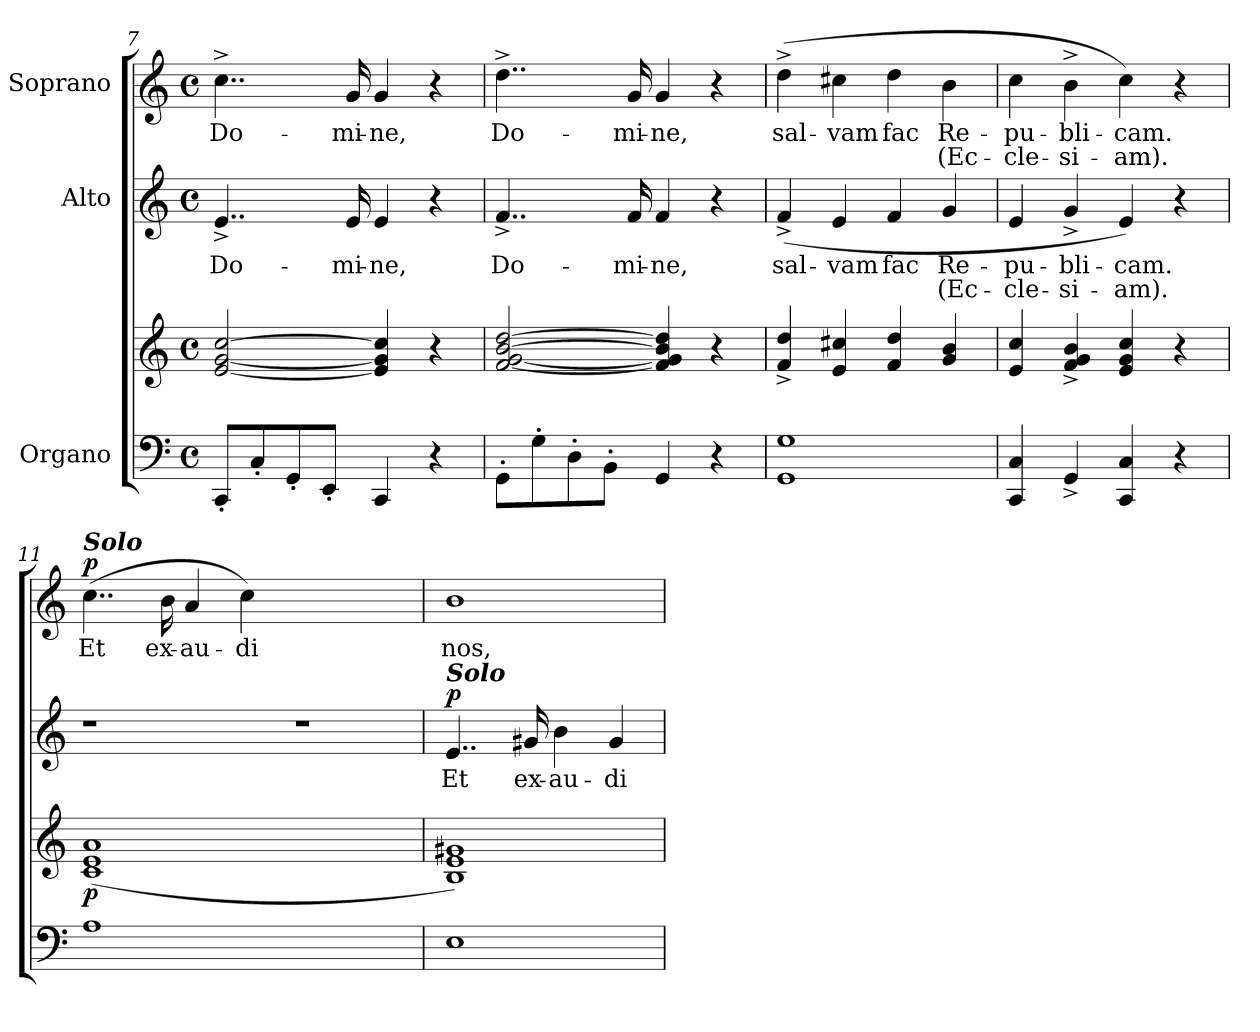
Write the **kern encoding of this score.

**kern	**kern	**dynam	**kern	**text	**text	**dynam	**kern	**text	**text	**dynam
*part3	*part3	*part3	*part2	*part2	*part2	*part2	*part1	*part1	*part1	*part1
*staff4	*staff3	*staff3/4	*staff2	*staff2	*staff2	*staff2	*staff1	*staff1	*staff1	*staff1
*I"Organo	*	*	*I"Alto	*	*	*	*I"Soprano	*	*	*
*clefF4	*clefG2	*	*clefG2	*	*	*	*clefG2	*	*	*
*k[]	*k[]	*	*k[]	*	*	*	*k[]	*	*	*
*C:	*C:	*	*C:	*	*	*	*C:	*	*	*
*M4/4	*M4/4	*	*M4/4	*	*	*	*M4/4	*	*	*
*met(c)	*met(c)	*	*met(c)	*	*	*	*met(c)	*	*	*
=7	=7	=7	=7	=7	=7	=7	=7	=7	=7	=7
!	!	!	!	!LO:LY:b:color=#000000	!	!	!	!	!	!
!	!	!	!	!	!	!	!	!LO:LY:b:color=#000000	!	!
8CC'i/L	[<2ei/ [<2gi [>2cci	.	4..e^i/	Do-	.	.	4..cc^i\	Do-	.	.
8C'i/	.	.	.	.	.	.	.	.	.	.
8GG'i/	.	.	.	.	.	.	.	.	.	.
8EE'i/J	.	.	.	.	.	.	.	.	.	.
!	!	!	!	!LO:LY:b:color=#000000	!	!	!	!	!	!
!	!	!	!	!	!	!	!	!LO:LY:b:color=#000000	!	!
.	.	.	16ei/	-mi-	.	.	16gi/	-mi-	.	.
!	!	!	!	!LO:LY:b:color=#000000	!	!	!	!	!	!
!	!	!	!	!	!	!	!	!LO:LY:b:color=#000000	!	!
4CCi/	4ei/] 4gi] 4cci]	.	4ei/	-ne,	.	.	4gi/	-ne,	.	.
4r	4r	.	4r	.	.	.	4r	.	.	.
=8	=8	=8	=8	=8	=8	=8	=8	=8	=8	=8
!	!	!	!	!LO:LY:b:color=#000000	!	!	!	!	!	!
!	!	!	!	!	!	!	!	!LO:LY:b:color=#000000	!	!
8GG'i\L	[<2fi/ [>2gi [>2bi [>2ddi	.	4..f^i/	Do-	.	.	4..dd^i\	Do-	.	.
8G'i\	.	.	.	.	.	.	.	.	.	.
8D'i\	.	.	.	.	.	.	.	.	.	.
8BB'i\J	.	.	.	.	.	.	.	.	.	.
!	!	!	!	!LO:LY:b:color=#000000	!	!	!	!	!	!
!	!	!	!	!	!	!	!	!LO:LY:b:color=#000000	!	!
.	.	.	16fi/	-mi-	.	.	16gi/	-mi-	.	.
!	!	!	!	!LO:LY:b:color=#000000	!	!	!	!	!	!
!	!	!	!	!	!	!	!	!LO:LY:b:color=#000000	!	!
4GGi/	4fi/] 4gi] 4bi] 4ddi]	.	4fi/	-ne,	.	.	4gi/	-ne,	.	.
4r	4r	.	4r	.	.	.	4r	.	.	.
=9	=9	=9	=9	=9	=9	=9	=9	=9	=9	=9
*^	*	*	*	*	*	*	*	*	*	*
!	!	!	!	!	!LO:LY:b:color=#000000	!	!	!	!	!	!
!	!	!	!	!	!	!	!	!	!LO:LY:b:color=#000000	!	!
1Gi	1GGi	4fi/^ 4ddi^	.	(4f^i/	sal-	.	.	(4dd^i\	sal-	.	.
!	!	!	!	!	!LO:LY:b:color=#000000	!	!	!	!	!	!
!	!	!	!	!	!	!	!	!	!LO:LY:b:color=#000000	!	!
.	.	4ei/ 4cc#Xi	.	4ei/	-vam	.	.	4cc#Xi\	-vam	.	.
!	!	!	!	!	!LO:LY:b:color=#000000	!	!	!	!	!	!
!	!	!	!	!	!	!	!	!	!LO:LY:b:color=#000000	!	!
.	.	4fi/ 4ddi	.	4fi/	fac	.	.	4ddi\	fac	.	.
!	!	!	!	!	!LO:LY:b:color=#000000	!LO:LY:b:color=#000000	!	!	!	!	!
!	!	!	!	!	!	!	!	!	!LO:LY:b:color=#000000	!LO:LY:b:color=#000000	!
.	.	4gi/ 4bi	.	4gi/	Re-	(Ec-	.	4bi\	-Re-	(Ec-	.
*v	*v	*	*	*	*	*	*	*	*	*	*
=10	=10	=10	=10	=10	=10	=10	=10	=10	=10	=10
!	!	!	!	!LO:LY:b:color=#000000	!LO:LY:b:color=#000000	!	!	!	!	!
!	!	!	!	!	!	!	!	!LO:LY:b:color=#000000	!LO:LY:b:color=#000000	!
4CCi/ 4Ci	4ei/ 4cci	.	4ei/	-pu-	-cle-	.	4cci\	-pu-	-cle-	.
!	!	!	!	!LO:LY:b:color=#000000	!LO:LY:b:color=#000000	!	!	!	!	!
!	!	!	!	!	!	!	!	!LO:LY:b:color=#000000	!LO:LY:b:color=#000000	!
4GG^i/	4fi/^ 4gi^ 4bi^	.	4g^i/	-bli-	-si-	.	4b^i\	-bli-	-si-	.
!	!	!	!	!LO:LY:b:color=#000000	!LO:LY:b:color=#000000	!	!	!	!	!
!	!	!	!	!	!	!	!	!LO:LY:b:color=#000000	!LO:LY:b:color=#000000	!
4CCi/ 4Ci	4ei/ 4gi 4cci	.	4ei/)	-cam.	-am).	.	4cci\)	cam.	-am).	.
4r	4r	.	4r	.	.	.	4r	.	.	.
!!LO:LB:g=z
=11	=11	=11	=11	=11	=11	=11	=11	=11	=11	=11
!	!	!	!	!	!	!	!LO:TX:a:Bi:t=Solo	!	!	!
!	!	!	!	!	!	!	!	!LO:LY:b:color=#000000	!	!
1Ai	(1ci 1ei 1ai	p	1r	.	.	.	(4..cci\	Et	.	p
!	!	!	!	!	!	!	!	!LO:LY:b:color=#000000	!	!
.	.	.	.	.	.	.	16bi\	ex-	.	.
!	!	!	!	!	!	!	!	!LO:LY:b:color=#000000	!	!
.	.	.	.	.	.	.	4ai/	-au-	.	.
!	!	!	!	!	!	!	!	!LO:LY:b:color=#000000	!	!
.	.	.	.	.	.	.	4cci\)	-di	.	.
1ryy	1ryy	.	1r	.	.	.	1ryy	.	.	.
=12	=12	=12	=12	=12	=12	=12	=12	=12	=12	=12
!	!	!	!	!LO:LY:b:color=#000000	!	!	!	!	!	!
!	!	!	!LO:TX:a:Bi:t=Solo	!	!	!	!	!	!	!
!	!	!	!	!	!	!	!	!LO:LY:b:color=#000000	!	!
1Ei	1Bi 1ei 1g#Xi)	.	4..ei/	Et	.	p	1bi	nos,	.	.
!	!	!	!	!LO:LY:b:color=#000000	!	!	!	!	!	!
.	.	.	16g#Xi/	ex-	.	.	.	.	.	.
!	!	!	!	!LO:LY:b:color=#000000	!	!	!	!	!	!
.	.	.	4bi\	-au-	.	.	.	.	.	.
!	!	!	!	!LO:LY:b:color=#000000	!	!	!	!	!	!
.	.	.	4g#i/	-di	.	.	.	.	.	.
=	=	=	=	=	=	=	=	=	=	=
*-	*-	*-	*-	*-	*-	*-	*-	*-	*-	*-
